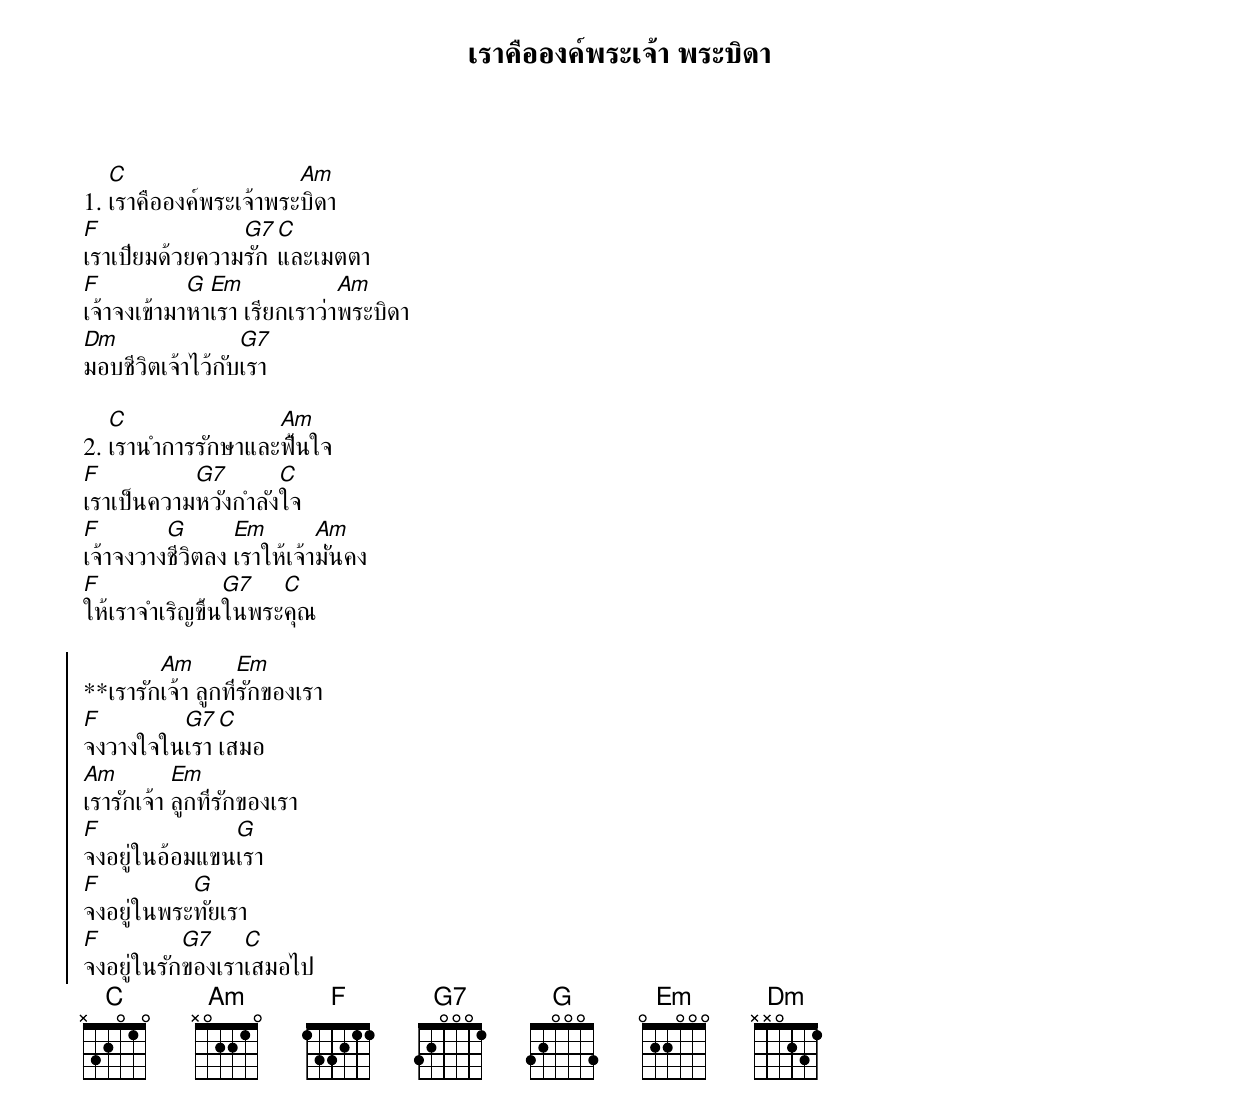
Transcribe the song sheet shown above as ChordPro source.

{title:เราคือองค์พระเจ้า พระบิดา}

1. [C]เราคือองค์พระเจ้าพระ[Am]บิดา
[F]เราเปี่ยมด้วยความ[G7]รัก[C]และเมตตา
[F]เจ้าจงเข้ามา[G]หา[Em]เรา เรียกเราว่า[Am]พระบิดา
[Dm]มอบชีวิตเจ้าไว้กับ[G7]เรา

2. [C]เรานำการรักษาและ[Am]ฟื้นใจ
[F]เราเป็นความ[G7]หวังกำลัง[C]ใจ
[F]เจ้าจงวาง[G]ชีวิตลง [Em]เราให้เจ้า[Am]มั่นคง
[F]ให้เราจำเริญขึ้น[G7]ในพระ[C]คุณ

{soc}
**เรารัก[Am]เจ้า ลูกที่[Em]รักของเรา
[F]จงวางใจใน[G7]เรา[C]เสมอ
[Am]เรารักเจ้า [Em]ลูกที่รักของเรา
[F]จงอยู่ในอ้อมแขน[G]เรา
[F]จงอยู่ในพระ[G]ทัยเรา
[F]จงอยู่ในรัก[G7]ของเรา[C]เสมอไป
{eoc}
